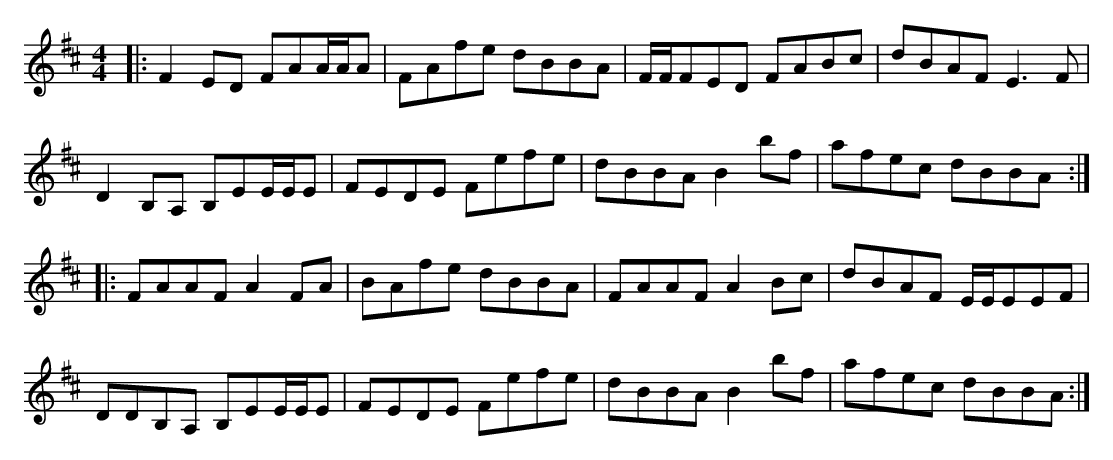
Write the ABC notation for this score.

X:1
M:4/4
K:D
|:F2 ED FAA/A/A|FAfe dBBA|F/F/FED FABc|dBAF E3 F|
D2 B,A, B,EE/E/E|FEDE Fefe|dBBA B2 bf|afec dBBA:|
|:FAAF A2 FA|BAfe dBBA|FAAF A2 Bc|dBAF E/E/EEF|
DDB,A, B,EE/E/E|FEDE Fefe|dBBA B2 bf|afec dBBA:|
